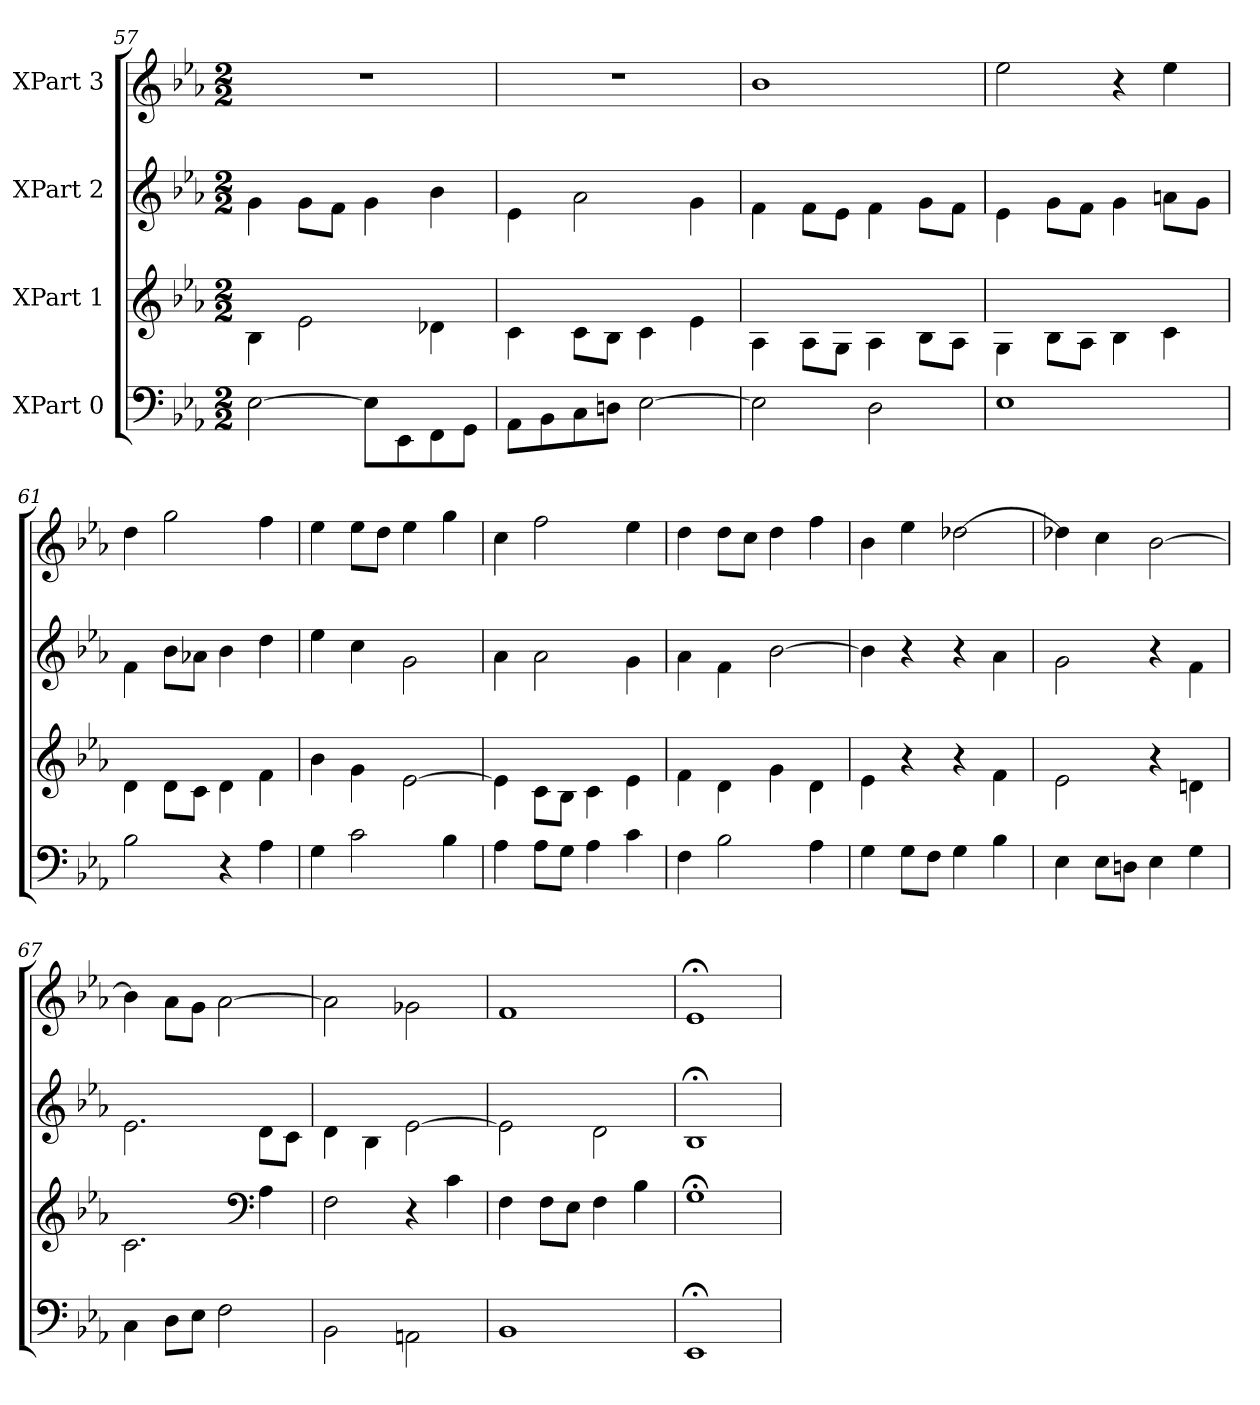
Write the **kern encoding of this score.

**kern	**kern	**kern	**kern
*part4	*part3	*part2	*part1
*staff4	*staff3	*staff2	*staff1
*I"XPart 0	*I"XPart 1	*I"XPart 2	*I"XPart 3
*clefF4	*clefG2	*clefG2	*clefG2
*k[b-e-a-]	*k[b-e-a-]	*k[b-e-a-]	*k[b-e-a-]
*M2/2	*M2/2	*M2/2	*M2/2
=57	=57	=57	=57
[2E-\	4B-\	4g\	1r
.	2e-\	8g\L	.
.	.	8f\J	.
8E-\L]	.	4g\	.
8EE-\	.	.	.
8FF\	4d-X\	4b-\	.
8GG\J	.	.	.
=58	=58	=58	=58
8AA-\L	4c\	4e-\	1r
8BB-\	.	.	.
8C\	8c\L	2a-\	.
8Dn\J	8B-\J	.	.
[2E-\	4c\	.	.
.	4e-\	4g\	.
=59	=59	=59	=59
2E-\]	4A-\	4f\	1b-\
.	8A-\L	8f\L	.
.	8G\J	8e-\J	.
2D\	4A-\	4f\	.
.	8B-\L	8g\L	.
.	8A-\J	8f\J	.
=60	=60	=60	=60
1E-\	4G\	4e-\	2ee-\
.	8B-\L	8g\L	.
.	8A-\J	8f\J	.
.	4B-\	4g\	4r
.	4c\	8an\L	4ee-\
.	.	8g\J	.
=61	=61	=61	=61
2B-\	4d\	4f\	4dd\
.	8d\L	8b-\L	2gg\
.	8c\J	8a-X\J	.
4r	4d\	4b-\	.
4A-\	4f\	4dd\	4ff\
=62	=62	=62	=62
4G\	4b-\	4ee-\	4ee-\
2c\	4g\	4cc\	8ee-\L
.	.	.	8dd\J
.	[2e-\	2g\	4ee-\
4B-\	.	.	4gg\
=63	=63	=63	=63
4A-\	4e-\]	4a-\	4cc\
8A-\L	8c\L	2a-\	2ff\
8G\J	8B-\J	.	.
4A-\	4c\	.	.
4c\	4e-\	4g\	4ee-\
=64	=64	=64	=64
4F\	4f\	4a-\	4dd\
2B-\	4d\	4f\	8dd\L
.	.	.	8cc\J
.	4g\	[2b-\	4dd\
4A-\	4d\	.	4ff\
=65	=65	=65	=65
4G\	4e-\	4b-\]	4b-\
8G\L	4r	4r	4ee-\
8F\J	.	.	.
4G\	4r	4r	[2dd-X\
4B-\	4f\	4a-\	.
=66	=66	=66	=66
4E-\	2e-\	2g\	4dd-X\]
8E-\L	.	.	4cc\
8Dn\J	.	.	.
4E-\	4r	4r	[2b-\
4G\	4dn\	4f\	.
=67	=67	=67	=67
4C\	2.c\	2.e-\	4b-\]
8D\L	.	.	8a-\L
8E-\J	.	.	8g\J
2F\	.	.	[2a-\
*	*clefF4	*	*
.	4A-\	8d\L	.
.	.	8c\J	.
=68	=68	=68	=68
2BB-\	2F\	4d\	2a-\]
.	.	4B-\	.
2AAn\	4r	[2e-\	2g-X\
.	4c\	.	.
=69	=69	=69	=69
1BB-\	4F\	2e-\]	1f\
.	8F\L	.	.
.	8E-\J	.	.
.	4F\	2d\	.
.	4B-\	.	.
=70	=70	=70	=70
1EE-;<\	1G;<\	1B-;<\	1e-;<\
=	=	=	=
*-	*-	*-	*-
